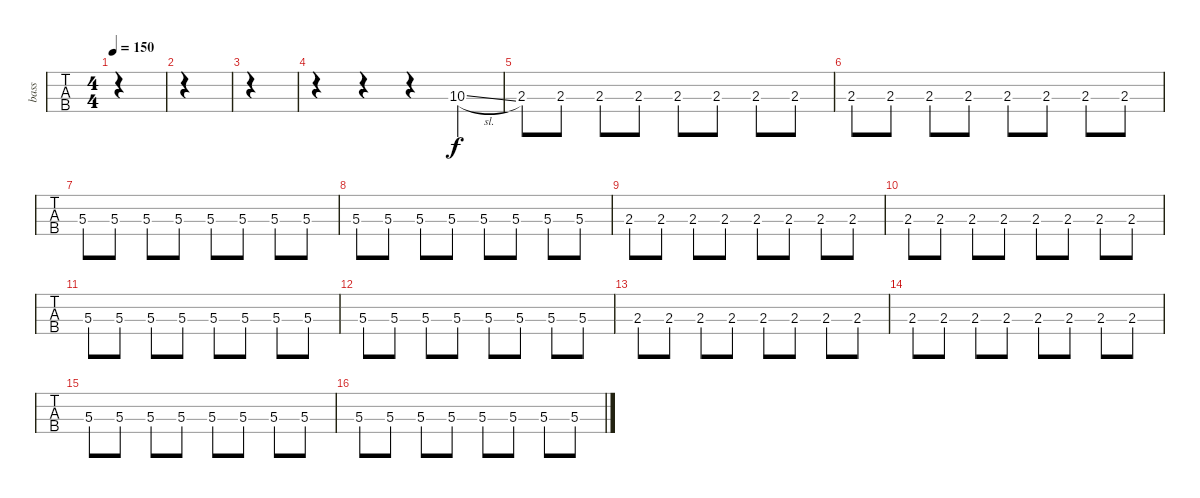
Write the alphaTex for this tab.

\track ("bass" "bass") {instrument electricbassfinger}
\staff {tabs}
\tuning (G2 D2 A1 E1) {hide}
\ts (4 4)
\tempo 150
\clef f4
\ks c
|
|
|
r.4 r.4 r.4 10.3{sl}.4 |
2.3.8 2.3.8 2.3.8 2.3.8 2.3.8 2.3.8 2.3.8 2.3.8 |
2.3.8 2.3.8 2.3.8 2.3.8 2.3.8 2.3.8 2.3.8 2.3.8 |
5.3.8 5.3.8 5.3.8 5.3.8 5.3.8 5.3.8 5.3.8 5.3.8 |
5.3.8 5.3.8 5.3.8 5.3.8 5.3.8 5.3.8 5.3.8 5.3.8 |
2.3.8 2.3.8 2.3.8 2.3.8 2.3.8 2.3.8 2.3.8 2.3.8 |
2.3.8 2.3.8 2.3.8 2.3.8 2.3.8 2.3.8 2.3.8 2.3.8 |
5.3.8 5.3.8 5.3.8 5.3.8 5.3.8 5.3.8 5.3.8 5.3.8 |
5.3.8 5.3.8 5.3.8 5.3.8 5.3.8 5.3.8 5.3.8 5.3.8 |
2.3.8 2.3.8 2.3.8 2.3.8 2.3.8 2.3.8 2.3.8 2.3.8 |
2.3.8 2.3.8 2.3.8 2.3.8 2.3.8 2.3.8 2.3.8 2.3.8 |
5.3.8 5.3.8 5.3.8 5.3.8 5.3.8 5.3.8 5.3.8 5.3.8 |
5.3.8 5.3.8 5.3.8 5.3.8 5.3.8 5.3.8 5.3.8 5.3.8
